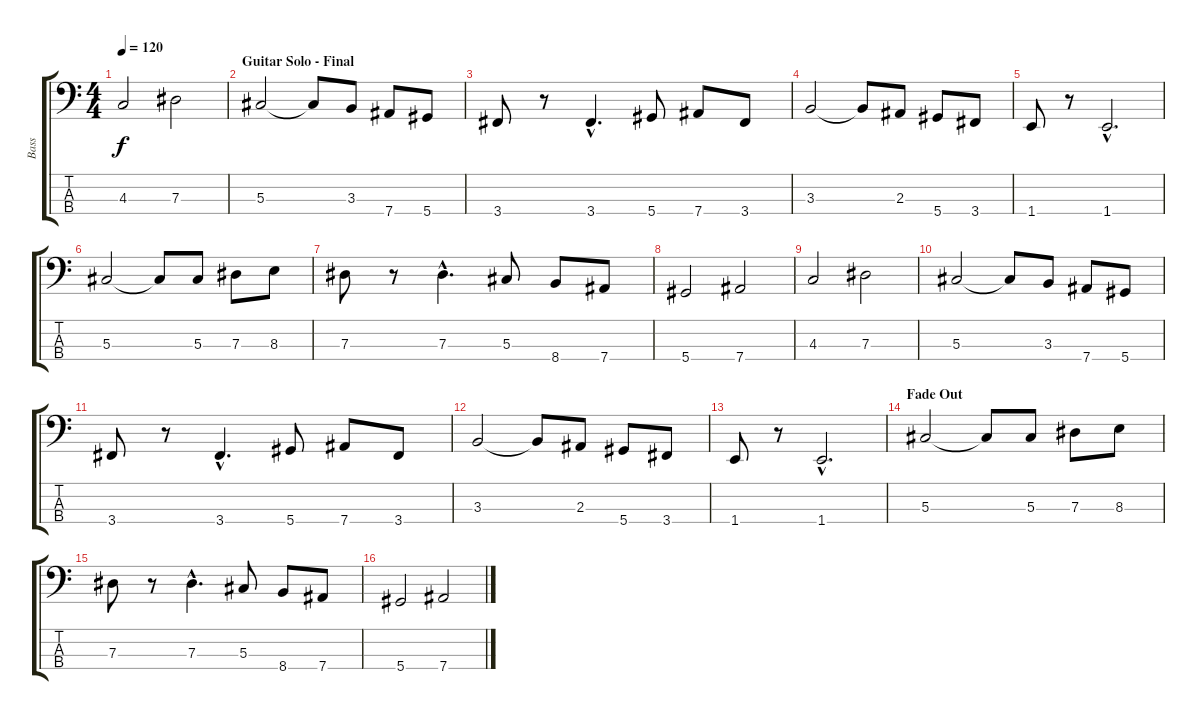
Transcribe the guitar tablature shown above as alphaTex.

\track ("Bass" "Bass") {instrument electricbassfinger}
\staff {score tabs}
\tuning (Gb2 Db2 Ab1 Eb1) {hide}
\ts (4 4)
\tempo 120
\clef f4
\ks c
4.3.2{dy f} 7.3.2 |
\section ("" "Guitar Solo - Final")
5.3.2 5.3{t}.8 3.3.8 7.4.8 5.4.8 |
3.4.8 r.8 3.4{hac}.4{d} 5.4.8 7.4.8 3.4.8 |
3.3.2 3.3{t}.8 2.3.8 5.4.8 3.4.8 |
1.4.8 r.8 1.4{hac}.2{d} |
5.3.2 5.3{t}.8 5.3.8 7.3.8 8.3.8 |
7.3.8 r.8 7.3{hac}.4{d} 5.3.8 8.4.8 7.4.8 |
5.4.2 7.4.2 |
4.3.2 7.3.2 |
5.3.2 5.3{t}.8 3.3.8 7.4.8 5.4.8 |
3.4.8 r.8 3.4{hac}.4{d} 5.4.8 7.4.8 3.4.8 |
3.3.2 3.3{t}.8 2.3.8 5.4.8 3.4.8 |
1.4.8 r.8 1.4{hac}.2{d} |
\section ("" "Fade Out")
5.3.2 5.3{t}.8 5.3.8 7.3.8 8.3.8 |
7.3.8 r.8 7.3{hac}.4{d} 5.3.8 8.4.8 7.4.8 |
5.4.2 7.4.2
